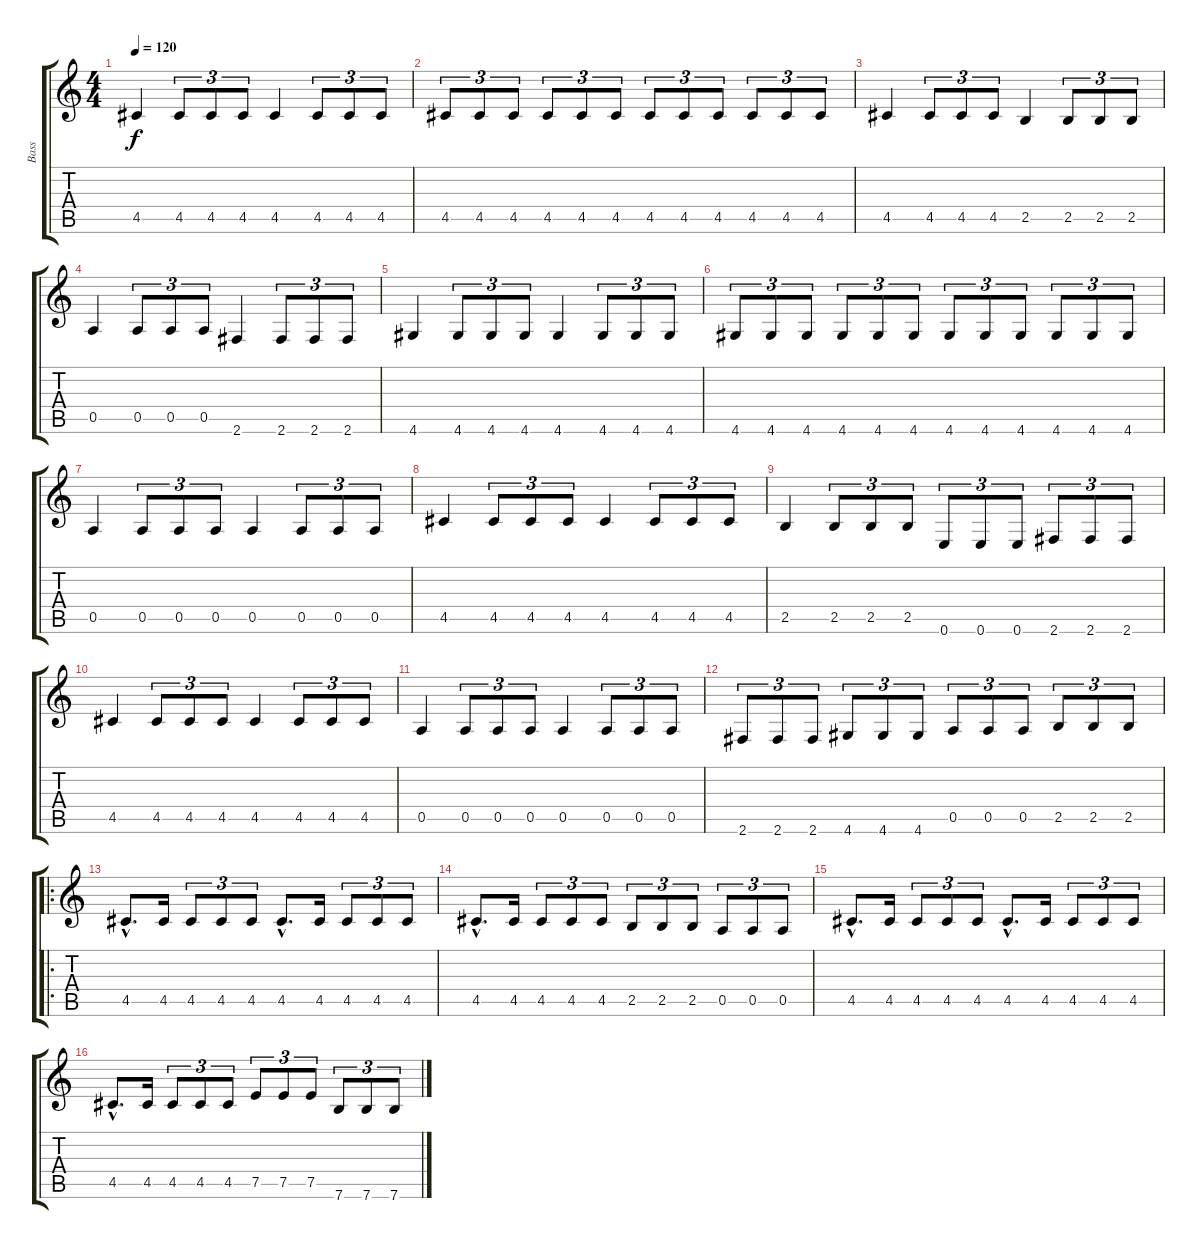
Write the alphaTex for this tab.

\track ("Bass" "Bass") {instrument electricbassfinger}
\staff {score tabs}
\tuning (E4 B3 G3 D3 A2 E2) {hide}
\ts (4 4)
\tempo 120
\clef g2
\ks c
4.5.4{dy f} 4.5.8{tu (3 2)} 4.5.8{tu (3 2)} 4.5.8{tu (3 2)} 4.5.4 4.5.8{tu (3 2)} 4.5.8{tu (3 2)} 4.5.8{tu (3 2)} |
4.5.8{tu (3 2)} 4.5.8{tu (3 2)} 4.5.8{tu (3 2)} 4.5.8{tu (3 2)} 4.5.8{tu (3 2)} 4.5.8{tu (3 2)} 4.5.8{tu (3 2)} 4.5.8{tu (3 2)} 4.5.8{tu (3 2)} 4.5.8{tu (3 2)} 4.5.8{tu (3 2)} 4.5.8{tu (3 2)} |
4.5.4 4.5.8{tu (3 2)} 4.5.8{tu (3 2)} 4.5.8{tu (3 2)} 2.5.4 2.5.8{tu (3 2)} 2.5.8{tu (3 2)} 2.5.8{tu (3 2)} |
0.5.4 0.5.8{tu (3 2)} 0.5.8{tu (3 2)} 0.5.8{tu (3 2)} 2.6.4 2.6.8{tu (3 2)} 2.6.8{tu (3 2)} 2.6.8{tu (3 2)} |
4.6.4 4.6.8{tu (3 2)} 4.6.8{tu (3 2)} 4.6.8{tu (3 2)} 4.6.4 4.6.8{tu (3 2)} 4.6.8{tu (3 2)} 4.6.8{tu (3 2)} |
4.6.8{tu (3 2)} 4.6.8{tu (3 2)} 4.6.8{tu (3 2)} 4.6.8{tu (3 2)} 4.6.8{tu (3 2)} 4.6.8{tu (3 2)} 4.6.8{tu (3 2)} 4.6.8{tu (3 2)} 4.6.8{tu (3 2)} 4.6.8{tu (3 2)} 4.6.8{tu (3 2)} 4.6.8{tu (3 2)} |
0.5.4 0.5.8{tu (3 2)} 0.5.8{tu (3 2)} 0.5.8{tu (3 2)} 0.5.4 0.5.8{tu (3 2)} 0.5.8{tu (3 2)} 0.5.8{tu (3 2)} |
4.5.4 4.5.8{tu (3 2)} 4.5.8{tu (3 2)} 4.5.8{tu (3 2)} 4.5.4 4.5.8{tu (3 2)} 4.5.8{tu (3 2)} 4.5.8{tu (3 2)} |
2.5.4 2.5.8{tu (3 2)} 2.5.8{tu (3 2)} 2.5.8{tu (3 2)} 0.6.8{tu (3 2)} 0.6.8{tu (3 2)} 0.6.8{tu (3 2)} 2.6.8{tu (3 2)} 2.6.8{tu (3 2)} 2.6.8{tu (3 2)} |
4.5.4 4.5.8{tu (3 2)} 4.5.8{tu (3 2)} 4.5.8{tu (3 2)} 4.5.4 4.5.8{tu (3 2)} 4.5.8{tu (3 2)} 4.5.8{tu (3 2)} |
0.5.4 0.5.8{tu (3 2)} 0.5.8{tu (3 2)} 0.5.8{tu (3 2)} 0.5.4 0.5.8{tu (3 2)} 0.5.8{tu (3 2)} 0.5.8{tu (3 2)} |
2.6.8{tu (3 2)} 2.6.8{tu (3 2)} 2.6.8{tu (3 2)} 4.6.8{tu (3 2)} 4.6.8{tu (3 2)} 4.6.8{tu (3 2)} 0.5.8{tu (3 2)} 0.5.8{tu (3 2)} 0.5.8{tu (3 2)} 2.5.8{tu (3 2)} 2.5.8{tu (3 2)} 2.5.8{tu (3 2)} |
\ro
4.5{hac}.8{d} 4.5.16 4.5.8{tu (3 2)} 4.5.8{tu (3 2)} 4.5.8{tu (3 2)} 4.5{hac}.8{d} 4.5.16 4.5.8{tu (3 2)} 4.5.8{tu (3 2)} 4.5.8{tu (3 2)} |
4.5{hac}.8{d} 4.5.16 4.5.8{tu (3 2)} 4.5.8{tu (3 2)} 4.5.8{tu (3 2)} 2.5.8{tu (3 2)} 2.5.8{tu (3 2)} 2.5.8{tu (3 2)} 0.5.8{tu (3 2)} 0.5.8{tu (3 2)} 0.5.8{tu (3 2)} |
4.5{hac}.8{d} 4.5.16 4.5.8{tu (3 2)} 4.5.8{tu (3 2)} 4.5.8{tu (3 2)} 4.5{hac}.8{d} 4.5.16 4.5.8{tu (3 2)} 4.5.8{tu (3 2)} 4.5.8{tu (3 2)} |
4.5{hac}.8{d} 4.5.16 4.5.8{tu (3 2)} 4.5.8{tu (3 2)} 4.5.8{tu (3 2)} 7.5.8{tu (3 2)} 7.5.8{tu (3 2)} 7.5.8{tu (3 2)} 7.6.8{tu (3 2)} 7.6.8{tu (3 2)} 7.6.8{tu (3 2)}
